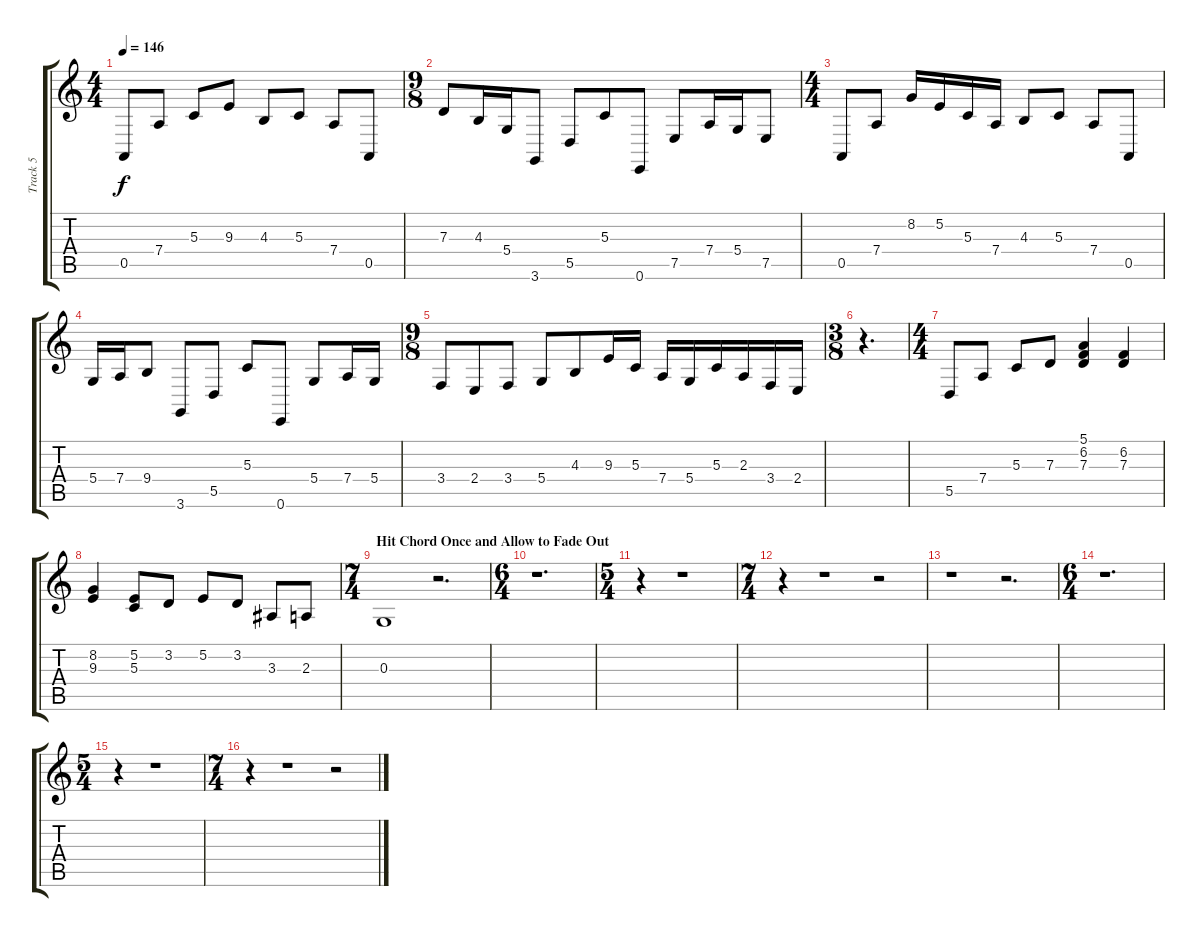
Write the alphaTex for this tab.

\track ("Track 5" "Track 5") {instrument lead1square}
\staff {score tabs}
\tuning (E4 B3 G3 D3 A2 E2) {hide}
\ts (4 4)
\tempo 146
\clef g2
\ks c
0.5.8{dy f} 7.4.8 5.3.8 9.3.8 4.3.8 5.3.8 7.4.8 0.5.8 |
\ts (9 8)
7.3.8 4.3.16 5.4.16 3.6.8 5.5.8 5.3.8 0.6.8 7.5.8 7.4.16 5.4.16 7.5.8 |
\ts (4 4)
0.5.8 7.4.8 8.2.16 5.2.16 5.3.16 7.4.16 4.3.8 5.3.8 7.4.8 0.5.8 |
5.4.16 7.4.16 9.4.8 3.6.8 5.5.8 5.3.8 0.6.8 5.4.8 7.4.16 5.4.16 |
\ts (9 8)
3.4.8 2.4.8 3.4.8 5.4.8 4.3.8 9.3.16 5.3.16 7.4.16 5.4.16 5.3.16 2.3.16 3.4.16 2.4.16 |
\ts (3 8)
r.4{d} |
\ts (4 4)
5.5.8 7.4.8 5.3.8 7.3.8 (5.1 6.2 7.3).4 (6.2 7.3).4 |
(8.2 9.3).4 (5.2 5.3).8 3.2.8 5.2.8 3.2.8 3.3.8 2.3.8 |
\ts (7 4)
\section ("" "Hit Chord Once and Allow to Fade Out")
0.3.1 r.2{d} |
\ts (6 4)
r.1{d} |
\ts (5 4)
r.4 r.1 |
\ts (7 4)
r.4 r.1 r.2 |
r.1 r.2{d} |
\ts (6 4)
r.1{d} |
\ts (5 4)
r.4 r.1 |
\ts (7 4)
r.4 r.1 r.2
